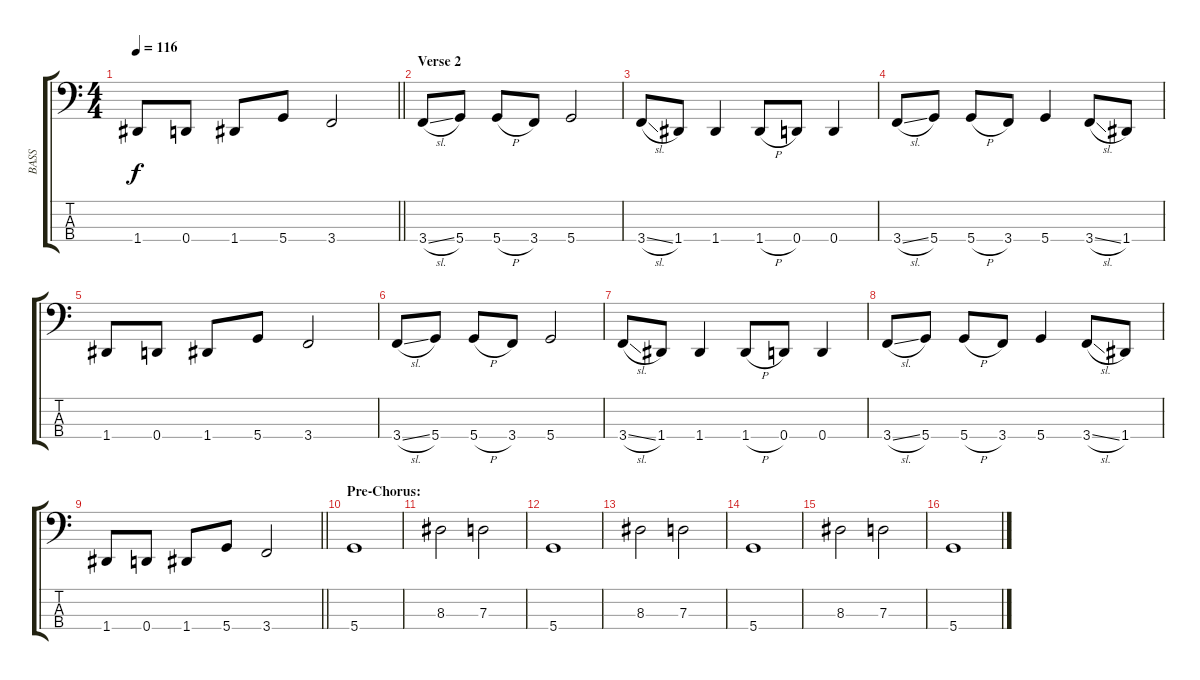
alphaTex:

\track ("BASS" "BASS") {instrument electricbassfinger}
\staff {score tabs}
\tuning (F2 C2 G1 D1) {hide}
\ts (4 4)
\tempo 116
\clef f4
\barLineRight lightlight
\ks c
1.4.8{dy f} 0.4.8 1.4.8 5.4.8 3.4.2 |
\section ("" "Verse 2")
3.4{sl}.8 5.4.8 5.4{h}.8 3.4.8 5.4.2 |
3.4{sl}.8 1.4.8 1.4.4 1.4{h}.8 0.4.8 0.4.4 |
3.4{sl}.8 5.4.8 5.4{h}.8 3.4.8 5.4.4 3.4{sl}.8 1.4.8 |
1.4.8 0.4.8 1.4.8 5.4.8 3.4.2 |
3.4{sl}.8 5.4.8 5.4{h}.8 3.4.8 5.4.2 |
3.4{sl}.8 1.4.8 1.4.4 1.4{h}.8 0.4.8 0.4.4 |
3.4{sl}.8 5.4.8 5.4{h}.8 3.4.8 5.4.4 3.4{sl}.8 1.4.8 |
\barLineRight lightlight
1.4.8 0.4.8 1.4.8 5.4.8 3.4.2 |
\section ("" "Pre-Chorus:")
5.4.1 |
8.3.2 7.3.2 |
5.4.1 |
8.3.2 7.3.2 |
5.4.1 |
8.3.2 7.3.2 |
5.4.1
